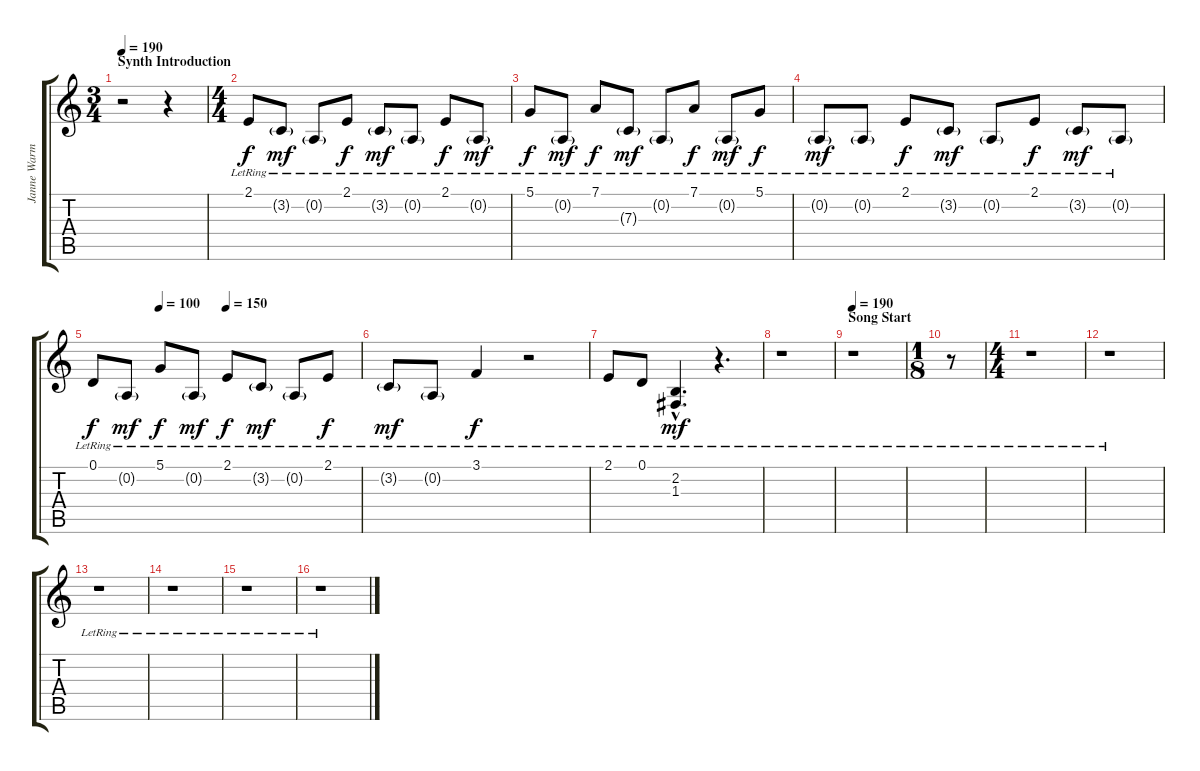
\track ("Janne Warman (Keyboard RH)" "Janne Warm") {instrument pad5bowed}
\staff {score tabs}
\tuning (D4 A3 F3 C3 G2 D2) {hide}
\ts (3 4)
\section ("" "Synth Introduction")
\tempo 190
\tempo 150
\tempo 190
\clef g2
\ks c
r.2{dy f instrument pad5bowed} r.4 |
\ts (4 4)
2.1{lr}.8 3.2{g lr}.8{dy mf} 0.2{g lr}.8 2.1{lr}.8{dy f} 3.2{g lr}.8{dy mf} 0.2{g lr}.8 2.1{lr}.8{dy f} 0.2{g lr}.8{dy mf} |
5.1{lr}.8{dy f} 0.2{g lr}.8{dy mf} 7.1{lr}.8{dy f} 7.3{g lr}.8{dy mf} 0.2{g lr}.8 7.1{lr}.8{dy f} 0.2{g lr}.8{dy mf} 5.1{lr}.8{dy f} |
0.2{g lr}.8{dy mf} 0.2{g lr}.8 2.1{lr}.8{dy f} 3.2{g lr}.8{dy mf} 0.2{g lr}.8 2.1{lr}.8{dy f} 3.2{g lr}.8{dy mf} 0.2{g lr}.8 |
\tempo (100 0.25)
\tempo (150 0.5)
0.1{lr}.8{dy f} 0.2{g lr}.8{dy mf} 5.1{lr}.8{dy f} 0.2{g lr}.8{dy mf} 2.1{lr}.8{dy f} 3.2{g lr}.8{dy mf} 0.2{g lr}.8 2.1{lr}.8{dy f} |
3.2{g lr}.8{dy mf} 0.2{g lr}.8 3.1{lr}.4{dy f} r.2 |
2.1{lr}.8 0.1{lr}.8 (2.2{hac lr} 1.3{hac lr}).4{d dy mf} r.4{d} |
r.1 |
\section ("" "Song Start")
\tempo 190
r.1 |
\ts (1 8)
r.8 |
\ts (4 4)
r.1 |
r.1 |
r.1 |
r.1 |
r.1 |
r.1
